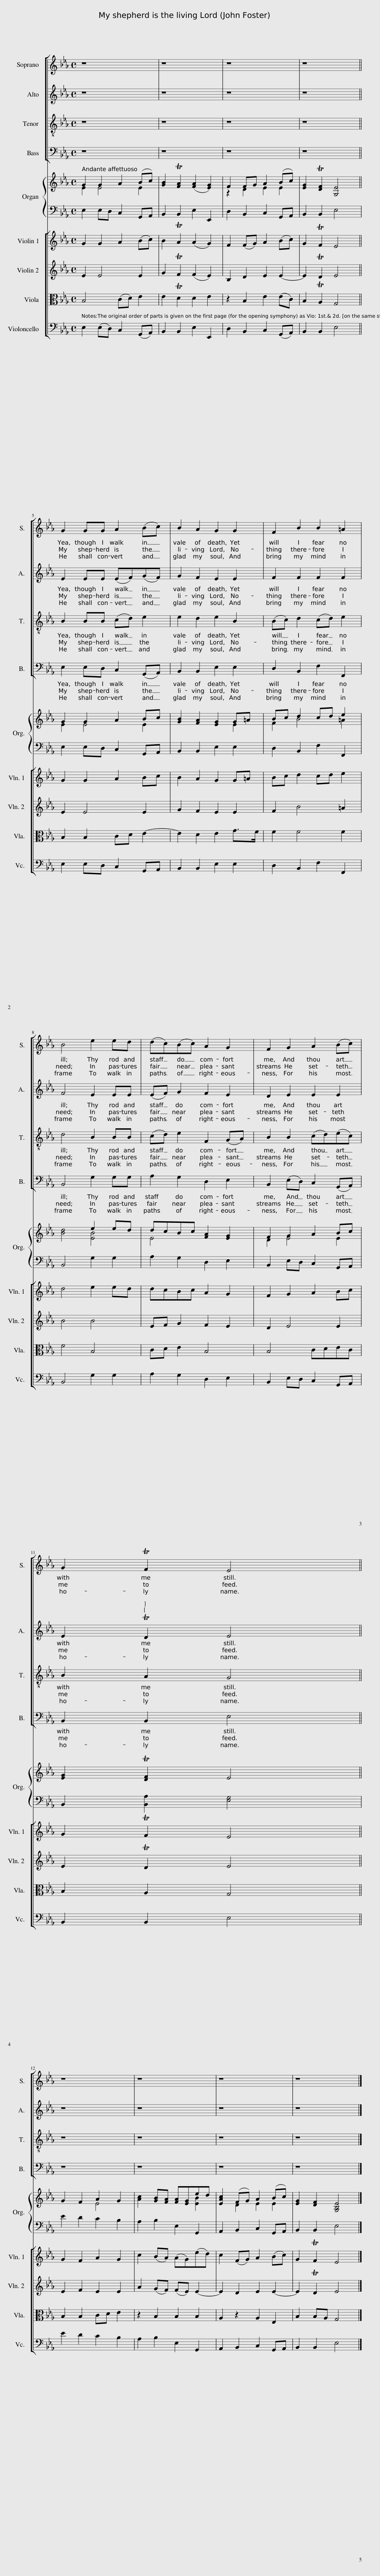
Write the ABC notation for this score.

X:1
%%score [ 1 2 3 4 ] { ( 5 6 ) | 7 } [ 8 9 10 11 ]
L:1/8
M:4/4
I:linebreak $
K:Eb
V:1 treble
V:2 treble
V:3 treble-8 transpose=-12
V:4 bass
V:5 treble
V:6 treble
V:7 bass
V:8 treble
V:9 treble
V:10 alto
V:11 bass
V:1
 z8 | z8 | z8 | z8 ||$ G2 GG A2 (Bc) | %5
 B2 A2 G2 G2 | F2 B2 B2 =A2 |$ B4 e2 ed | (dc)(Bc) A2 G2 | F2 G2 A2 (Bc) |$ %10
 G2 TF2 E4 ||$ z8 | z8 | z8 | z8 |] %15
V:2
 z8 | z8 | z8 | z8 ||$ E2 EE (EF)(GF) | %5
 G2 F2 E2 E2 | F2 F2 F2 F2 |$ F4 E2 EE | (EF) G2 F2 E2 | D2 E2 E2 E2 |$ %10
 E2 TD2 E4 ||$ z8 | z8 | z8 | z8 |] %15
V:3
 z8 | z8 | z8 | z8 ||$ B2 BB (cd) e2 | %5
 e2 d2 e2 B2 | (Bc) d2 (cd) e2 |$ d4 B2 BB | (cd) e2 F2 (GA) | B2 B2 (cd)(ec) |$ %10
 B2 A2 G4 ||$ z8 | z8 | z8 | z8 |] %15
V:4
 z8 | z8 | z8 | z8 ||$ E,2 E,D, C,2 (G,,A,,) | %5
 B,,2 B,,2 E,2 E,2 | D,2 B,,2 F,2 F,,2 |$ B,,4 G,2 G,G, | A,2 G,2 D,2 E,2 | B,,2 (E,D,) C,2 (G,,A,,) |$ %10
 B,,2 B,,2 E,4 ||$ z8 | z8 | z8 | z8 |] %15
V:5
 G2 G2 A2 (Bc) | [GB]2 T[FA]2 ([FA]2 [EG]2) | F2 FG A2 (Bc) | [EG]2 T[DF]2 [G,E]4 ||$ G2 G2 A2 Bc | %5
 [GB]2 [FA]2 [EG]2 G=A | Bc d2 cd e2 |$ [Bd]4 e2 ed | dcBc [FA]2 [EG]2 | F2 G2 A2 Bc |$ %10
 [EG]2 T[DF]2 E4 ||$ G2 F2 A2 G2 | [Ac]2 [GB][FA] [FA][EG]ed | [EAc]2 (FG) A2 (Bc) | [EG]2 [DF]2 [G,B,E]4 |] %15
V:6
 E2 E4 E2 | x8 | z2 D2 E2 E2 | x8 ||$ E2 E4 E2 | %5
 x6 E2 | F2 B4 =A2 |$ x4 [EB]4 | E4 x4 | D2 E4 E2 |$ %10
 x8 ||$ x4 E4 | x6 [EB]2 | x2 D2 E2 E2 | x8 |] %15
V:7
 E,2 E,D, C,2 G,,A,, | B,,2 B,,2 E,2 E,,2 | D,2 B,,2 C,2 G,,A,, | B,,2 B,,2 E,4 ||$ E,2 E,D, C,2 G,,A,, | %5
 B,,2 B,,2 E,2 E,2 | D,2 B,,2 F,2 F,,2 |$ B,,4 G,2 G,2 | A,2 G,2 D,2 E,2 | B,,2 E,D, C,2 G,,A,, |$ %10
 B,,2 [B,,A,]2 [E,G,]4 ||$ E2 D2 C2 B,2 | A,2 B,2 E,2 G,,2 | A,,2 B,,2 C,2 G,,A,, | B,,2 B,,2 E,4 |] %15
V:8
 G2 G2 A2 (Bc) | B2 TA2 (A2 G2) | F2 (FG) A2 (Bc) | G2 TF2 E4 ||$ G2 G2 A2 Bc | %5
 B2 A2 G2 G=A | Bc d2 cd e2 |$ d4 e2 ed | dcBc A2 G2 | F2 G2 A2 Bc |$ %10
 G2 TF2 E4 ||$ G2 F2 A2 G2 | c2 (BA) (AG)(ed) | c2 (FG) A2 (Bc) | G2 TF2 E4 |] %15
V:9
 E2 E4 E2 | G2 TF2 (F2 E2) | B,2 D2 E2 E2- | E2 TD2 E4 ||$ E2 E4 E2 | %5
 G2 F2 E2 E2 | F2 B4 =A2 |$ B4 B4 | EF G2 F2 E2 | D2 E4 E2 |$ %10
 E2 TD2 E4 ||$ E2 F2 E2 E2 | A2 (GF) (FE) E2- | E2 D2 E2 E2- | E2 TD2 E4 |] %15
V:10
 B,4 (CD) E2 | E2 TD2 D2 E2 | z2 B,2 E2 (EC) | B,2 TA,2 G,4 ||$ B,2 B,2 CD E2- | %5
 E2 D2 E2 G>F | F2 F4 F2 |$ F4 B,4 | CD E2 B,4 | B,4 CDEC |$ %10
 B,2 A,2 G,4 ||$ B,2 B,2 CD E2 | z2 B,2 B,2 B,2 | A,2 z2 A,2 E,2 | B,2 B,A, G,4 |] %15
V:11
 E,2 (E,D,) C,2 (G,,A,,) | B,,2 B,,2 E,2 E,,2 | D,2 B,,2 C,2 (G,,A,,) | B,,2 B,,2 E,4 ||$ E,2 E,D, C,2 G,,A,, | %5
 B,,2 B,,2 E,2 E,2 | D,2 B,,2 F,2 F,,2 |$ B,,4 G,2 G,2 | A,2 G,2 D,2 E,2 | B,,2 E,D, C,2 G,,A,, |$ %10
 B,,2 B,,2 E,4 ||$ E2 D2 C2 B,2 | A,2 B,2 E,2 G,,2 | A,,2 B,,2 C,2 G,,A,, | B,,2 B,,2 E,4 |] %15
